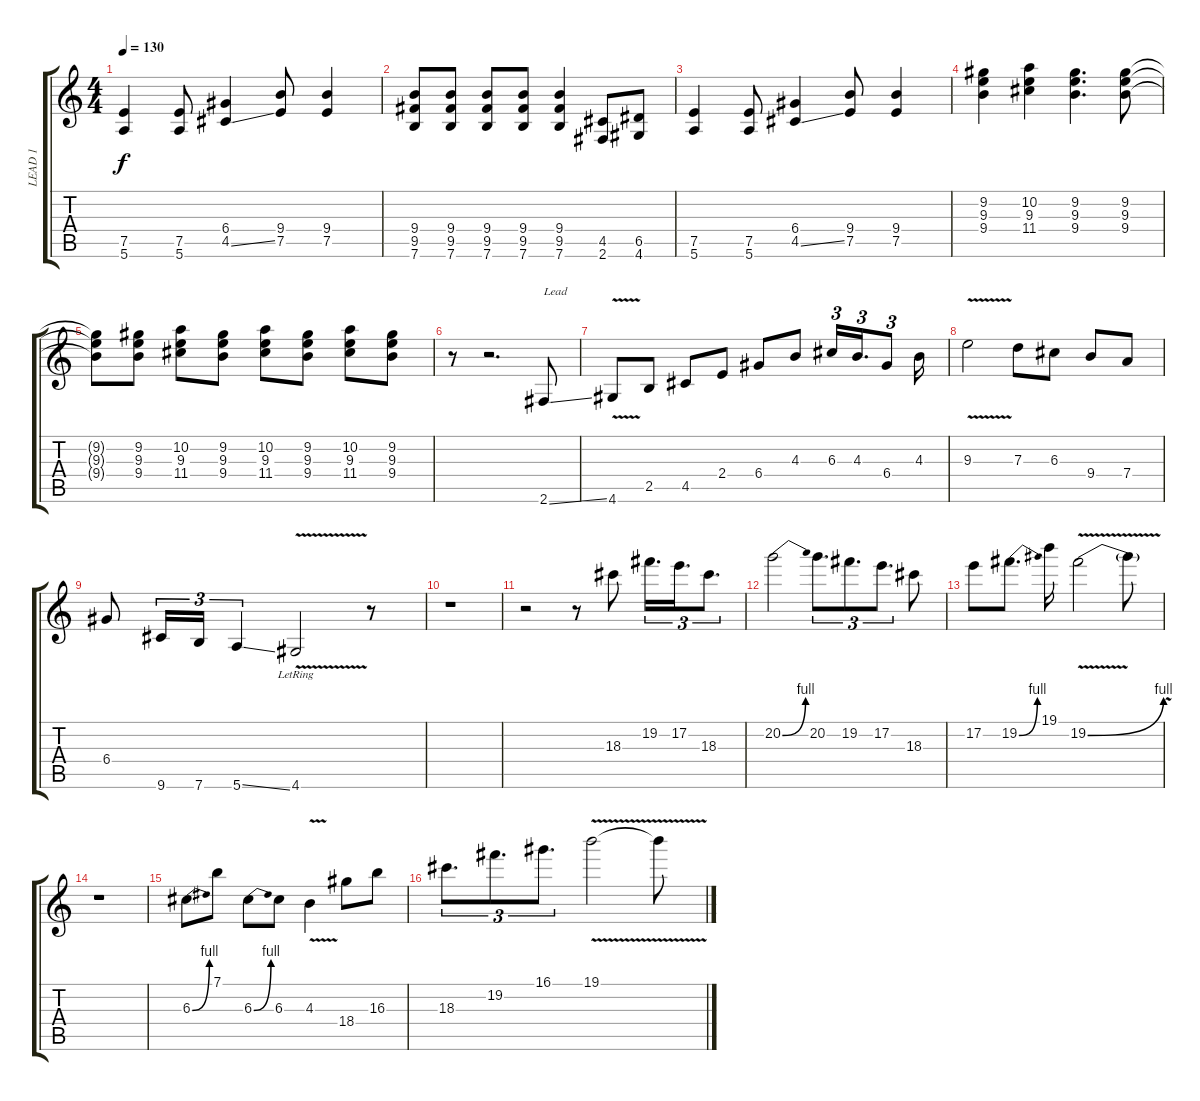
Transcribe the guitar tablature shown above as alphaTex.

\track ("LEAD 1" "LEAD 1") {instrument distortionguitar}
\staff {score tabs}
\tuning (E4 B3 G3 D3 A2 E2) {hide}
\ts (4 4)
\tempo 130
\clef g2
\ks c
(7.5 5.6).4{dy f} (7.5 5.6).8 (6.4 4.5{ss}).4 (9.4 7.5).8 (9.4 7.5).4 |
(9.4 9.5 7.6).8 (9.4 9.5 7.6).8 (9.4 9.5 7.6).8 (9.4 9.5 7.6).8 (9.4 9.5 7.6).4 (4.5 2.6).8 (6.5 4.6).8 |
(7.5 5.6).4 (7.5 5.6).8 (6.4 4.5{ss}).4 (9.4 7.5).8 (9.4 7.5).4 |
(9.2 9.3 9.4).4 (10.2 9.3 11.4).4 (9.2 9.3 9.4).4{d} (9.2 9.3 9.4).8 |
(9.2{t} 9.3{t} 9.4{t}).8 (9.2 9.3 9.4).8 (10.2 9.3 11.4).8 (9.2 9.3 9.4).8 (10.2 9.3 11.4).8 (9.2 9.3 9.4).8 (10.2 9.3 11.4).8 (9.2 9.3 9.4).8 |
r.8 r.2{d} 2.6{ss}.8{txt "Lead" volume 16 balance 0} |
4.6{v}.8 2.5.8 4.5.8 2.4.8 6.4.8 4.3.8 6.3.16{tu (3 2)} 4.3.16{d tu (3 2)} 6.4.8{tu (3 2)} 4.3.16 |
9.3{v}.2 7.3.8 6.3.8 9.4.8 7.4.8 |
6.4.8 9.6.16{tu (3 2)} 7.6.16{tu (3 2)} 5.6{ss}.4{tu (3 2)} 4.6{v lr}.2 r.8 |
r.1 |
r.2 r.8 18.3.8 19.2.16{d tu (3 2)} 17.2.16{d tu (3 2)} 18.3.8{d tu (3 2)} |
20.2{be (bend 0 0 60 4)}.2 20.2.8{d tu (3 2)} 19.2.8{d tu (3 2)} 17.2.8{d tu (3 2)} 18.3.8 |
17.2.8 19.2{be (bend 0 0 60 4)}.8{d} 19.1.16 19.2{be (bend 0 0 60 4) v}.2 19.2{v t}.8 |
r.1 |
6.3{be (bend 0 0 60 4)}.8 7.1.8 6.3{be (bend 0 0 60 4)}.8 6.3.8 4.3{v}.4 18.4.8{balance 2} 16.3.8{balance 3} |
18.3.8{d tu (3 2) balance 4} 19.2.8{d tu (3 2) balance 5} 16.1.8{d tu (3 2) balance 6} 19.1{v}.2{balance 8} 19.1{t}.8
